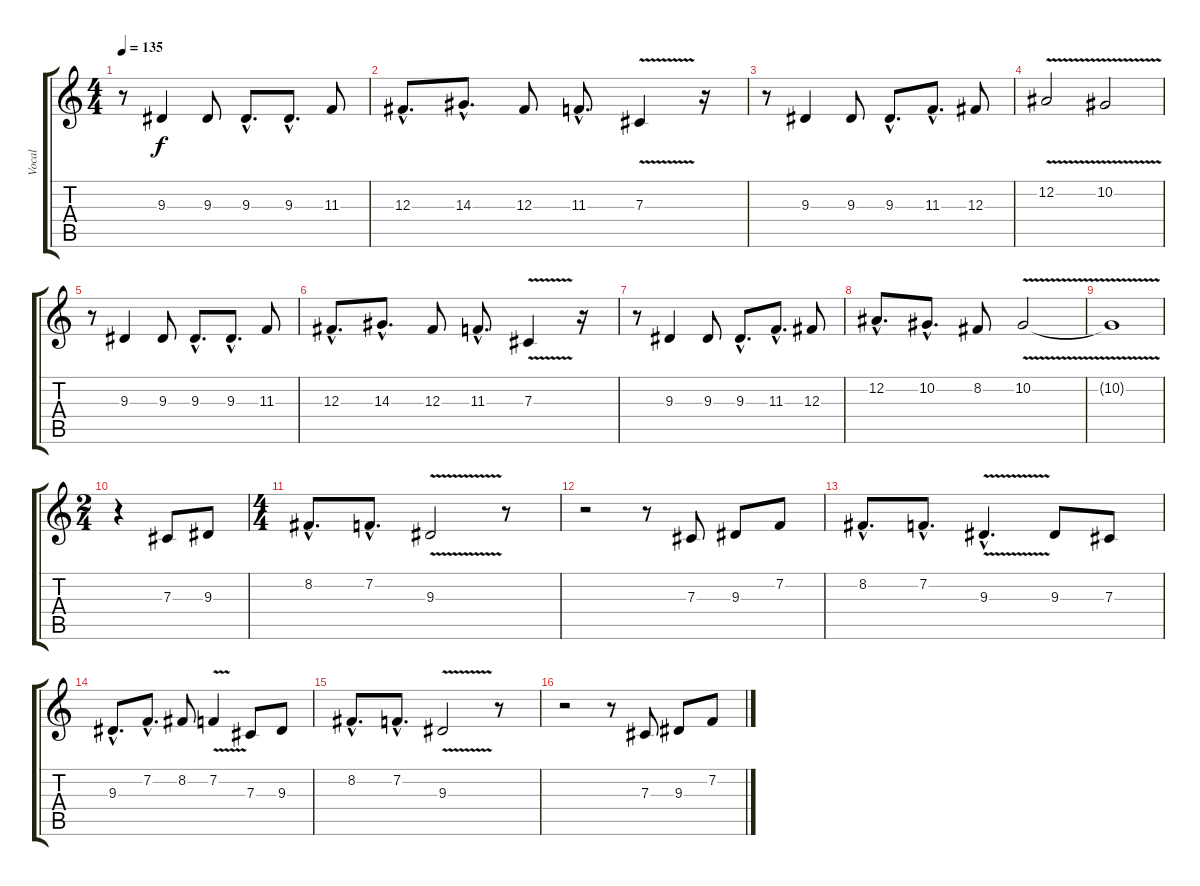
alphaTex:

\track ("Vocal" "Vocal") {instrument tenorsax}
\staff {score tabs}
\tuning (Eb4 Bb3 Gb3 Db3 Ab2 Eb2) {hide}
\ts (4 4)
\tempo 135
\clef g2
\ks c
r.8{dy f} 9.3.4 9.3.8 9.3{hac}.8{d} 9.3{hac}.8{d} 11.3.8 |
12.3{hac}.8{d} 14.3{hac}.8{d} 12.3.8 11.3{hac}.8{d} 7.3{v}.4 r.16 |
r.8 9.3.4 9.3.8 9.3{hac}.8{d} 11.3{hac}.8{d} 12.3.8 |
12.2{v}.2 10.2{v}.2 |
r.8 9.3.4 9.3.8 9.3{hac}.8{d} 9.3{hac}.8{d} 11.3.8 |
12.3{hac}.8{d} 14.3{hac}.8{d} 12.3.8 11.3{hac}.8{d} 7.3{v}.4 r.16 |
r.8 9.3.4 9.3.8 9.3{hac}.8{d} 11.3{hac}.8{d} 12.3.8 |
12.2{hac}.8{d} 10.2{hac}.8{d} 8.2.8 10.2{v}.2 |
10.2{t}.1 |
\ts (2 4)
r.4 7.3.8 9.3.8 |
\ts (4 4)
8.2{hac}.8{d} 7.2{hac}.8{d} 9.3{v}.2 r.8 |
r.2 r.8 7.3.8 9.3.8 7.2.8 |
8.2{hac}.8{d} 7.2{hac}.8{d} 9.3{v hac}.4{d} 9.3.8 7.3.8 |
9.3{hac}.8{d} 7.2{hac}.8{d} 8.2.8 7.2{v}.4 7.3.8 9.3.8 |
8.2{hac}.8{d} 7.2{hac}.8{d} 9.3{v}.2 r.8 |
r.2 r.8 7.3.8 9.3.8 7.2.8
